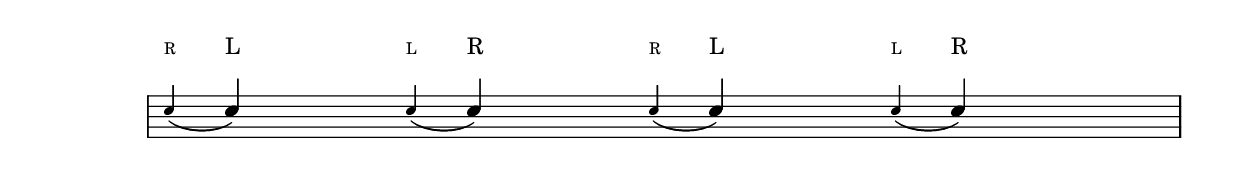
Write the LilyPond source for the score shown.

\version "2.22.1"

rudiment = \drummode {
  \repeat unfold 2 {
    \grace sn4^\markup { \teeny R }(sn4^"L") \grace sn4^\markup { \teeny L }(sn4^"R")
  }
}

\score {
  <<
    \new DrumStaff <<
      \new DrumVoice {
        \override Score.SystemStartBar.collapse-height = #-inf.0
        \omit Staff.TimeSignature
        \omit Staff.Clef
        \override TextScript.Y-offset = 6
        \stemUp
        \rudiment
      }
    >>
  >>

  \layout {
    ragged-last = ##f
  }
}